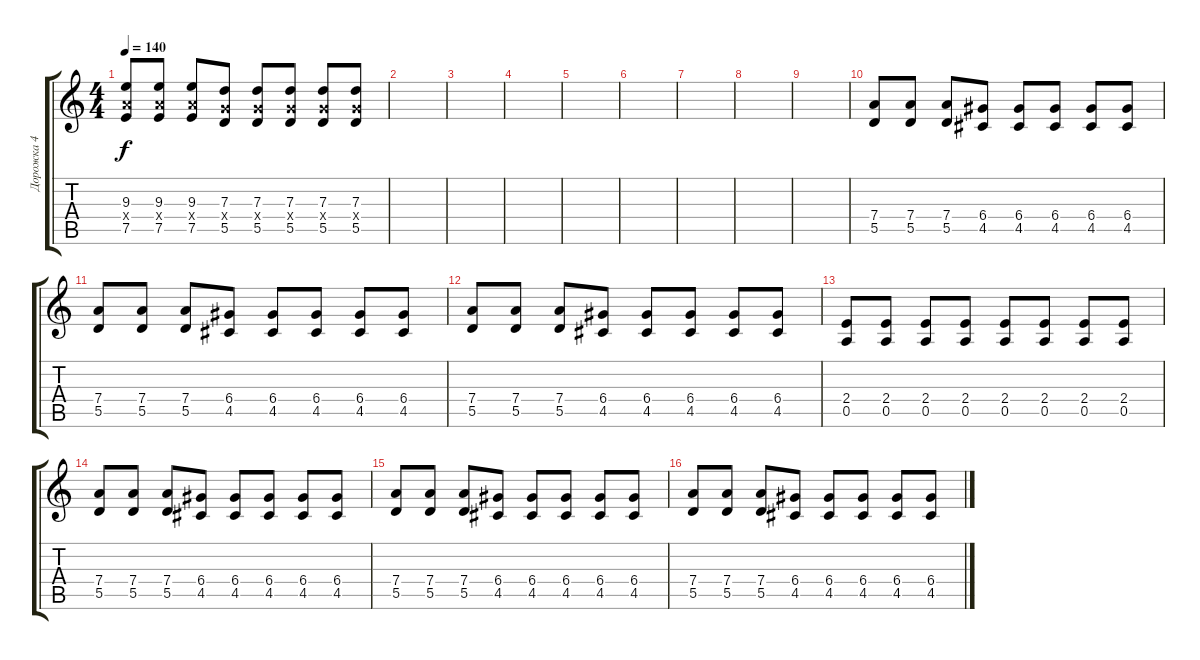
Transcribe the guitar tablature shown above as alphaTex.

\track ("Дорожка 4" "Дорожка 4") {instrument distortionguitar}
\staff {score tabs}
\tuning (E4 B3 G3 D3 A2 E2) {hide}
\ts (4 4)
\tempo 140
\clef g2
\ks c
(9.3 7.4{x} 7.5).8{dy f} (9.3 7.4{x} 7.5).8 (9.3 7.4{x} 7.5).8 (7.3 5.4{x} 5.5).8 (7.3 5.4{x} 5.5).8 (7.3 5.4{x} 5.5).8 (7.3 5.4{x} 5.5).8 (7.3 5.4{x} 5.5).8 |
|
|
|
|
|
|
|
|
(7.4 5.5).8 (7.4 5.5).8 (7.4 5.5).8 (6.4 4.5).8 (6.4 4.5).8 (6.4 4.5).8 (6.4 4.5).8 (6.4 4.5).8 |
(7.4 5.5).8 (7.4 5.5).8 (7.4 5.5).8 (6.4 4.5).8 (6.4 4.5).8 (6.4 4.5).8 (6.4 4.5).8 (6.4 4.5).8 |
(7.4 5.5).8 (7.4 5.5).8 (7.4 5.5).8 (6.4 4.5).8 (6.4 4.5).8 (6.4 4.5).8 (6.4 4.5).8 (6.4 4.5).8 |
(2.4 0.5).8 (2.4 0.5).8 (2.4 0.5).8 (2.4 0.5).8 (2.4 0.5).8 (2.4 0.5).8 (2.4 0.5).8 (2.4 0.5).8 |
(7.4 5.5).8 (7.4 5.5).8 (7.4 5.5).8 (6.4 4.5).8 (6.4 4.5).8 (6.4 4.5).8 (6.4 4.5).8 (6.4 4.5).8 |
(7.4 5.5).8 (7.4 5.5).8 (7.4 5.5).8 (6.4 4.5).8 (6.4 4.5).8 (6.4 4.5).8 (6.4 4.5).8 (6.4 4.5).8 |
(7.4 5.5).8 (7.4 5.5).8 (7.4 5.5).8 (6.4 4.5).8 (6.4 4.5).8 (6.4 4.5).8 (6.4 4.5).8 (6.4 4.5).8
